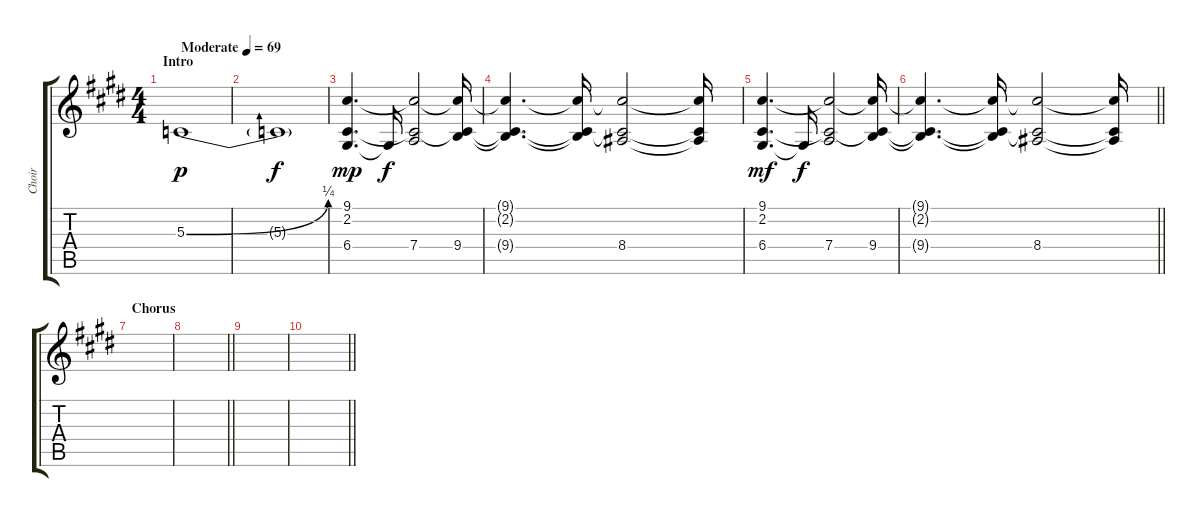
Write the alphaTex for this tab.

\track ("Choir" "Choir") {instrument pad4choir}
\staff {score tabs}
\tuning (E4 B3 G3 D3 A2 E2) {hide}
\ts (4 4)
\section ("" "Intro")
\tempo (69 "Moderate")
\clef g2
\ks c#minor
5.3{be (bend 0 0 60 1)}.1{dy p instrument pad4choir} |
5.3{t}.1{dy f} |
(9.1 2.2 6.4).4{d dy mp} 6.4{t}.16{dy f} (9.1{t} 2.2{t} 7.4).2 (9.1{t} 2.2{t} 9.4).16 |
(9.1{t} 2.2{t} 9.4{t}).4{d} (9.1{t} 2.2{t} 9.4{t}).16 (9.1{t} 2.2{t} 8.4).2 (9.1{t} 2.2{t} 8.4{t}).16 |
(9.1 2.2 6.4).4{d dy mf} 6.4{t}.16{dy f} (9.1{t} 2.2{t} 7.4).2 (9.1{t} 2.2{t} 9.4).16 |
\barLineRight lightlight
(9.1{t} 2.2{t} 9.4{t}).4{d} (9.1{t} 2.2{t} 9.4{t}).16 (9.1{t} 2.2{t} 8.4).2 (9.1{t} 2.2{t} 8.4{t}).16 |
\section ("" "Chorus")
|
\barLineRight lightlight
|
|
\barLineRight lightlight
